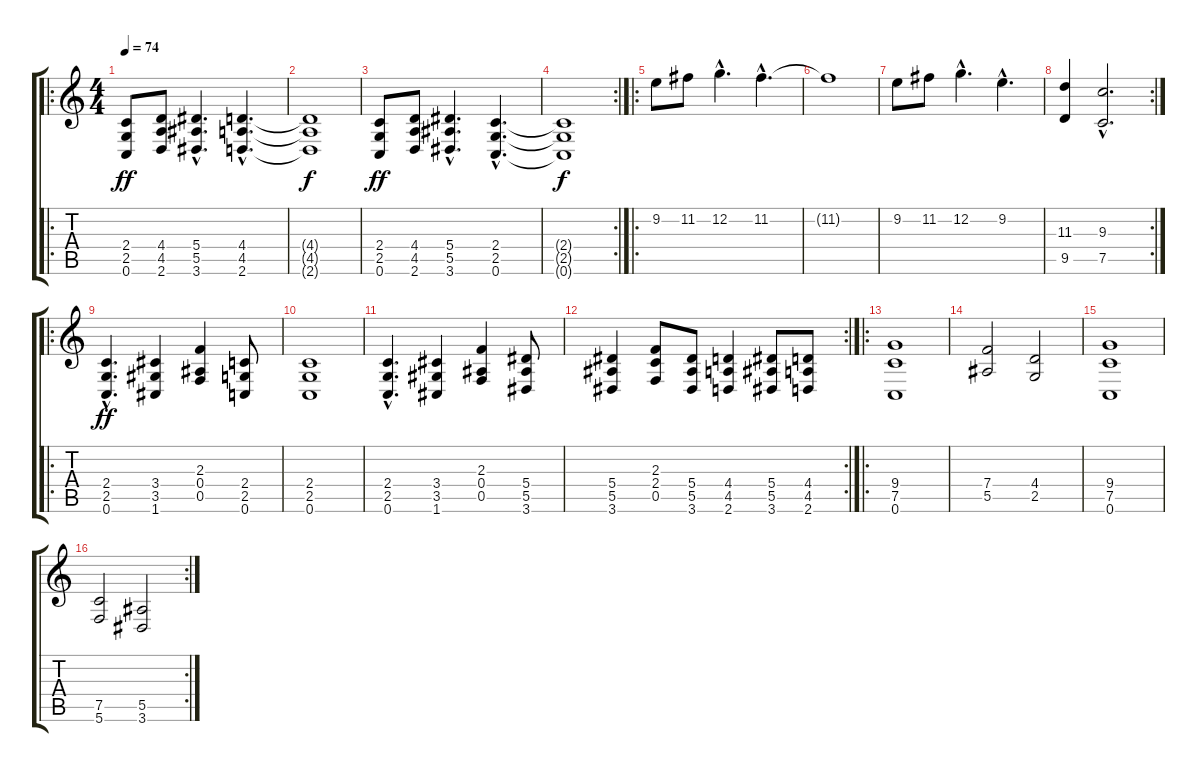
\track "" {instrument distortionguitar}
\staff {score tabs}
\tuning (C4 G3 Eb3 Bb2 F2 C2) {hide}
\ro
\ts (4 4)
\tempo 74
\clef g2
\ks c
(2.4 2.5 0.6).8{dy ff instrument distortionguitar} (4.4 4.5 2.6).8 (5.4{hac} 5.5{hac} 3.6{hac}).4{d} (4.4{hac} 4.5{hac} 2.6{hac}).4{d} |
(4.4{t} 4.5{t} 2.6{t}).1{dy f} |
(2.4 2.5 0.6).8{dy ff} (4.4 4.5 2.6).8 (5.4{hac} 5.5{hac} 3.6{hac}).4{d} (2.4{hac} 2.5{hac} 0.6{hac}).4{d} |
\rc 2
(2.4{t} 2.5{t} 0.6{t}).1{dy f} |
\ro
9.2.8 11.2.8 12.2{hac}.4{d} 11.2{hac}.4{d} |
11.2{t}.1 |
9.2.8 11.2.8 12.2{hac}.4{d} 9.2{hac}.4{d} |
\rc 2
(11.3 9.5).4 (9.3{hac} 7.5{hac}).2{d} |
\ro
(2.4{hac} 2.5{hac} 0.6{hac}).4{d dy ff} (3.4 3.5 1.6).4 (2.3 0.4 0.5).4 (2.4 2.5 0.6).8 |
(2.4 2.5 0.6).1 |
(2.4{hac} 2.5{hac} 0.6{hac}).4{d} (3.4 3.5 1.6).4 (2.3 0.4 0.5).4 (5.4 5.5 3.6).8 |
\rc 2
(5.4 5.5 3.6).4 (2.3 2.4 0.5).8 (5.4 5.5 3.6).8 (4.4 4.5 2.6).4 (5.4 5.5 3.6).8 (4.4 4.5 2.6).8 |
\ro
(9.4 7.5 0.6).1 |
(7.4 5.5).2 (4.4 2.5).2 |
(9.4 7.5 0.6).1 |
\rc 2
(7.5 5.6).2 (5.5 3.6).2
